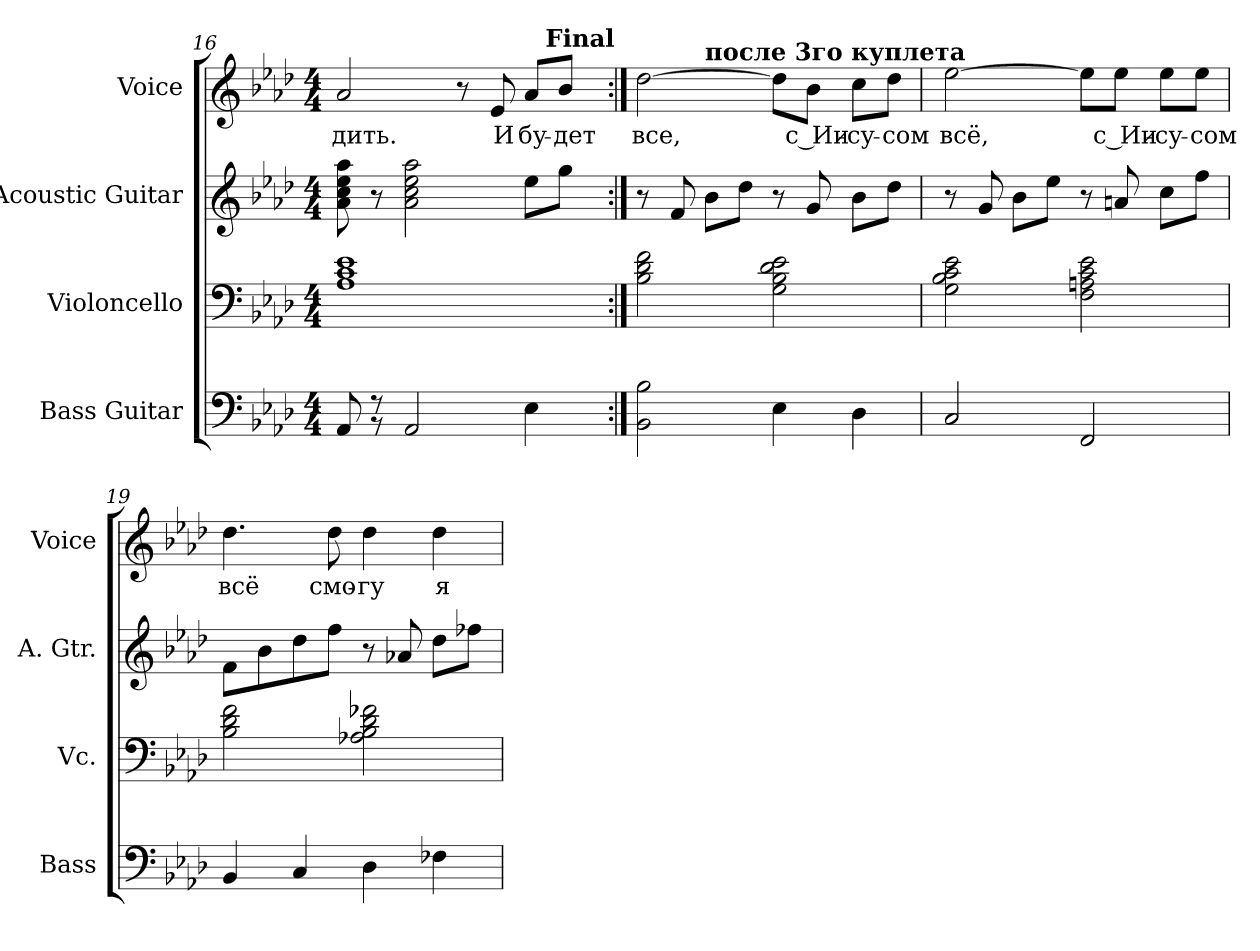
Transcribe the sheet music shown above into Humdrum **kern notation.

**kern	**kern	**kern	**kern	**text
*part4	*part3	*part2	*part1	*part1
*staff4	*staff3	*staff2	*staff1	*staff1
*I"Bass Guitar	*I"Violoncello	*I"Acoustic Guitar	*I"Voice	*
*I'Bass	*I'Vc.	*I'A. Gtr.	*I'Voice	*
*clefF4	*clefF4	*clefG2	*clefG2	*
*ITrd7c12	*	*ITrd7c12	*	*
*k[b-e-a-d-]	*k[b-e-a-d-]	*k[b-e-a-d-]	*k[b-e-a-d-]	*
*f:	*f:	*f:	*f:	*
*M4/4	*M4/4	*M4/4	*M4/4	*
=16	=16	=16	=16	=16
*^	*	*	*	*
!	!	!	!	!	!LO:LY:b:color=#000000
*	*	*	*	*^	*
8AAA-i/	8ryy	1A-i 1ci 1e-i	8A-i\ 8ci 8e-i 8a-i	2a-i/	2ryy	-дить.
8r	8r	.	8r	.	.	.
2AAA-i/	2.ryy	.	2A-i\ 2ci 2e-i 2a-i	.	.	.
.	.	.	.	8r	4ryy	.
!	!	!	!	!	!	!LO:LY:b:color=#000000
.	.	.	.	8e-i/	.	И
!	!	!	!	!	!	!LO:LY:b:color=#000000
4EE-i\	.	.	8e-i\L	8a-i/L	8ryy	бу-
!	!	!	!	!	!	!LO:LY:b:color=#000000
.	.	.	8gi\J	8b-i/J	16ryy	-дет
.	.	.	.	.	32ryy	.
.	.	.	.	.	64ryy	.
.	.	.	.	.	128...ryy	.
!	!	!	!	!	!LO:TX:a:B:rj:t=Final	!
.	.	.	.	.	1024ryy	.
*v	*v	*	*	*	*	*
!!LO:PB:g=z	!!
=17:|!	=17:|!	=17:|!	=17:|!	=17:|!	=17:|!
*^	*	*	*	*	*
!	!	!	!	!	!	!LO:LY:b:color=#000000
*v	*v	*	*	*	*	*
2BBB-i\ 2BB-i	2B-i\ 2d-i 2fi	8r	[>2dd-i\	4ryy	все,
.	.	8Fi/	.	.	.
!	!	!	!	!LO:TX:a:B:t=после 3го куплета	!
.	.	8B-i\L	.	2.ryy	.
.	.	8d-i\J	.	.	.
4EE-i\	2Gi\ 2B-i 2d-i 2e-i	8r	8dd-i\L]	.	.
!	!	!	!	!	!LO:LY:b:color=#000000
.	.	8Gi/	8b-i\J	.	с Ии-
!	!	!	!	!	!LO:LY:b:color=#000000
4DD-i\	.	8B-i\L	8cci\L	.	-су-
!	!	!	!	!	!LO:LY:b:color=#000000
.	.	8d-i\J	8dd-i\J	.	-сом
*	*	*	*v	*v	*
=18	=18	=18	=18	=18
*	*	*	*^	*
!	!	!	!	!	!LO:LY:b:color=#000000
*	*	*	*v	*v	*
2CCi/	2Gi\ 2B-i 2ci 2e-i	8r	[>2ee-i\	всё,
.	.	8Gi/	.	.
.	.	8B-i\L	.	.
.	.	8e-i\J	.	.
2FFFi/	2Fi\ 2Ani 2ci 2e-i	8r	8ee-i\L]	.
!	!	!	!	!LO:LY:b:color=#000000
.	.	8Ani/	8ee-i\J	с Ии-
!	!	!	!	!LO:LY:b:color=#000000
.	.	8ci\L	8ee-i\L	-су-
!	!	!	!	!LO:LY:b:color=#000000
.	.	8fi\J	8ee-i\J	-сом
=19	=19	=19	=19	=19
!	!	!	!	!LO:LY:b:color=#000000
4BBB-i/	2B-i\ 2d-i 2fi	8Fi\L	4.dd-i\	всё
.	.	8B-i\	.	.
4CCi/	.	8d-i\	.	.
!	!	!	!	!LO:LY:b:color=#000000
.	.	8fi\J	8dd-i\	смо-
!	!	!	!	!LO:LY:b:color=#000000
4DD-i\	2A-Xi\ 2B-i 2d-i 2f-Xi	8r	4dd-i\	-гу
.	.	8A-Xi/	.	.
!	!	!	!	!LO:LY:b:color=#000000
4FF-Xi\	.	8d-i\L	4dd-i\	я
.	.	8f-Xi\J	.	.
=	=	=	=	=
*-	*-	*-	*-	*-
